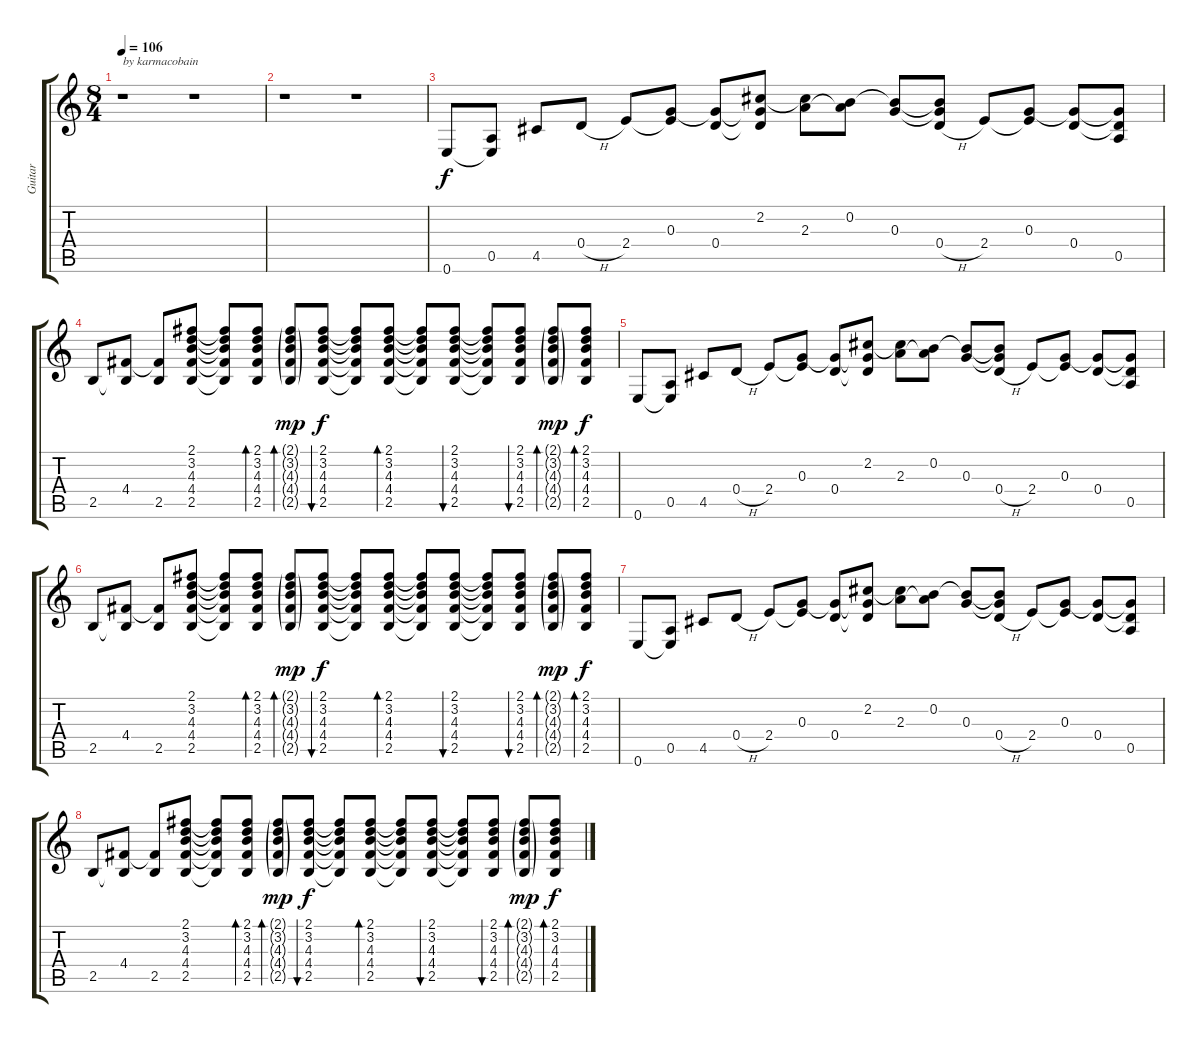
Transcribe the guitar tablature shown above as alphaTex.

\track ("Guitar" "Guitar") {instrument acousticguitarsteel}
\staff {score tabs}
\tuning (E4 B3 G3 D3 A2 E2) {hide}
\ts (8 4)
\tempo 106
\clef g2
\ks c
r.1{txt "by karmacobain" dy f instrument acousticguitarsteel} r.1 |
r.1 r.1 |
0.6.8 (0.5 0.6{t}).8 4.5.8 0.4{h}.8 2.4.8 (0.3 2.4{t}).8 (0.3{t} 0.4).8 (2.2 0.3{t} 0.4{t}).8 (2.2{t} 2.3).8 (0.2 2.3{t}).8 (0.2{t} 0.3).8 (0.2{t} 0.3{t} 0.4{h}).8 2.4.8 (0.3 2.4{t}).8 (0.3{t} 0.4).8 (0.3{t} 0.4{t} 0.5).8 |
2.5.8 (4.4 2.5{t}).8 (4.4{t} 2.5).8 (2.1 3.2 4.3 4.4 2.5).8 (2.1{t} 3.2{t} 4.3{t} 4.4{t} 2.5{t}).8 (2.1 3.2 4.3 4.4 2.5).8{bd 60} (2.1{g} 3.2{g} 4.3{g} 4.4{g} 2.5{g}).8{bd 60 dy mp} (2.1 3.2 4.3 4.4 2.5).8{bu 60 dy f} (2.1{t} 3.2{t} 4.3{t} 4.4{t} 2.5{t}).8 (2.1 3.2 4.3 4.4 2.5).8{bd 60} (2.1{t} 3.2{t} 4.3{t} 4.4{t} 2.5{t}).8 (2.1 3.2 4.3 4.4 2.5).8{bu 60} (2.1{t} 3.2{t} 4.3{t} 4.4{t} 2.5{t}).8 (2.1 3.2 4.3 4.4 2.5).8{bu 60} (2.1{g} 3.2{g} 4.3{g} 4.4{g} 2.5{g}).8{bd 60 dy mp} (2.1 3.2 4.3 4.4 2.5).8{bd 60 dy f} |
0.6.8 (0.5 0.6{t}).8 4.5.8 0.4{h}.8 2.4.8 (0.3 2.4{t}).8 (0.3{t} 0.4).8 (2.2 0.3{t} 0.4{t}).8 (2.2{t} 2.3).8 (0.2 2.3{t}).8 (0.2{t} 0.3).8 (0.2{t} 0.3{t} 0.4{h}).8 2.4.8 (0.3 2.4{t}).8 (0.3{t} 0.4).8 (0.3{t} 0.4{t} 0.5).8 |
2.5.8 (4.4 2.5{t}).8 (4.4{t} 2.5).8 (2.1 3.2 4.3 4.4 2.5).8 (2.1{t} 3.2{t} 4.3{t} 4.4{t} 2.5{t}).8 (2.1 3.2 4.3 4.4 2.5).8{bd 60} (2.1{g} 3.2{g} 4.3{g} 4.4{g} 2.5{g}).8{bd 60 dy mp} (2.1 3.2 4.3 4.4 2.5).8{bu 60 dy f} (2.1{t} 3.2{t} 4.3{t} 4.4{t} 2.5{t}).8 (2.1 3.2 4.3 4.4 2.5).8{bd 60} (2.1{t} 3.2{t} 4.3{t} 4.4{t} 2.5{t}).8 (2.1 3.2 4.3 4.4 2.5).8{bu 60} (2.1{t} 3.2{t} 4.3{t} 4.4{t} 2.5{t}).8 (2.1 3.2 4.3 4.4 2.5).8{bu 60} (2.1{g} 3.2{g} 4.3{g} 4.4{g} 2.5{g}).8{bd 60 dy mp} (2.1 3.2 4.3 4.4 2.5).8{bd 60 dy f} |
0.6.8 (0.5 0.6{t}).8 4.5.8 0.4{h}.8 2.4.8 (0.3 2.4{t}).8 (0.3{t} 0.4).8 (2.2 0.3{t} 0.4{t}).8 (2.2{t} 2.3).8 (0.2 2.3{t}).8 (0.2{t} 0.3).8 (0.2{t} 0.3{t} 0.4{h}).8 2.4.8 (0.3 2.4{t}).8 (0.3{t} 0.4).8 (0.3{t} 0.4{t} 0.5).8 |
2.5.8 (4.4 2.5{t}).8 (4.4{t} 2.5).8 (2.1 3.2 4.3 4.4 2.5).8 (2.1{t} 3.2{t} 4.3{t} 4.4{t} 2.5{t}).8 (2.1 3.2 4.3 4.4 2.5).8{bd 60} (2.1{g} 3.2{g} 4.3{g} 4.4{g} 2.5{g}).8{bd 60 dy mp} (2.1 3.2 4.3 4.4 2.5).8{bu 60 dy f} (2.1{t} 3.2{t} 4.3{t} 4.4{t} 2.5{t}).8 (2.1 3.2 4.3 4.4 2.5).8{bd 60} (2.1{t} 3.2{t} 4.3{t} 4.4{t} 2.5{t}).8 (2.1 3.2 4.3 4.4 2.5).8{bu 60} (2.1{t} 3.2{t} 4.3{t} 4.4{t} 2.5{t}).8 (2.1 3.2 4.3 4.4 2.5).8{bu 60} (2.1{g} 3.2{g} 4.3{g} 4.4{g} 2.5{g}).8{bd 60 dy mp} (2.1 3.2 4.3 4.4 2.5).8{bd 60 dy f}
